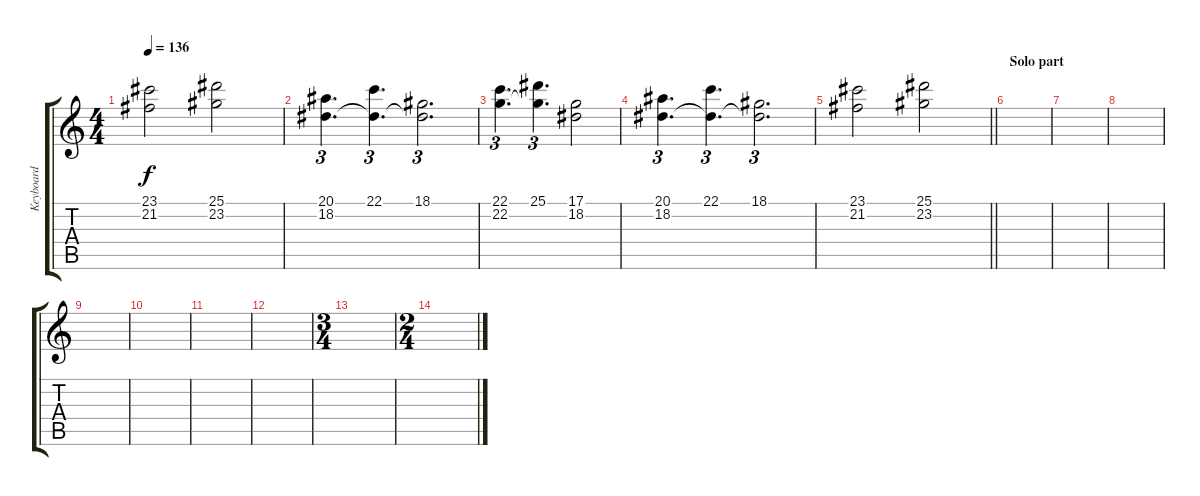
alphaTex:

\track ("Keyboard" "Keyboard") {instrument choiraahs}
\staff {score tabs}
\tuning (D4 A3 F3 C3 G2 D2) {hide}
\ts (4 4)
\tempo 136
\clef g2
\ks c
(23.1 21.2).2{dy f} (25.1 23.2).2 |
(20.1 18.2).4{d tu (3 2) volume 13 instrument stringensemble1} (22.1 18.2{t}).4{d tu (3 2)} (18.1 18.2{t}).2{d tu (3 2)} |
(22.1 22.2).4{d tu (3 2)} (25.1 22.2{t}).4{d tu (3 2)} (17.1 18.2).2 |
(20.1 18.2).4{d tu (3 2) volume 13 instrument stringensemble1} (22.1 18.2{t}).4{d tu (3 2)} (18.1 18.2{t}).2{d tu (3 2)} |
\barLineRight lightlight
(23.1 21.2).2 (25.1 23.2).2 |
\section ("" "Solo part")
|
|
|
|
|
|
|
\ts (3 4)
|
\ts (2 4)
